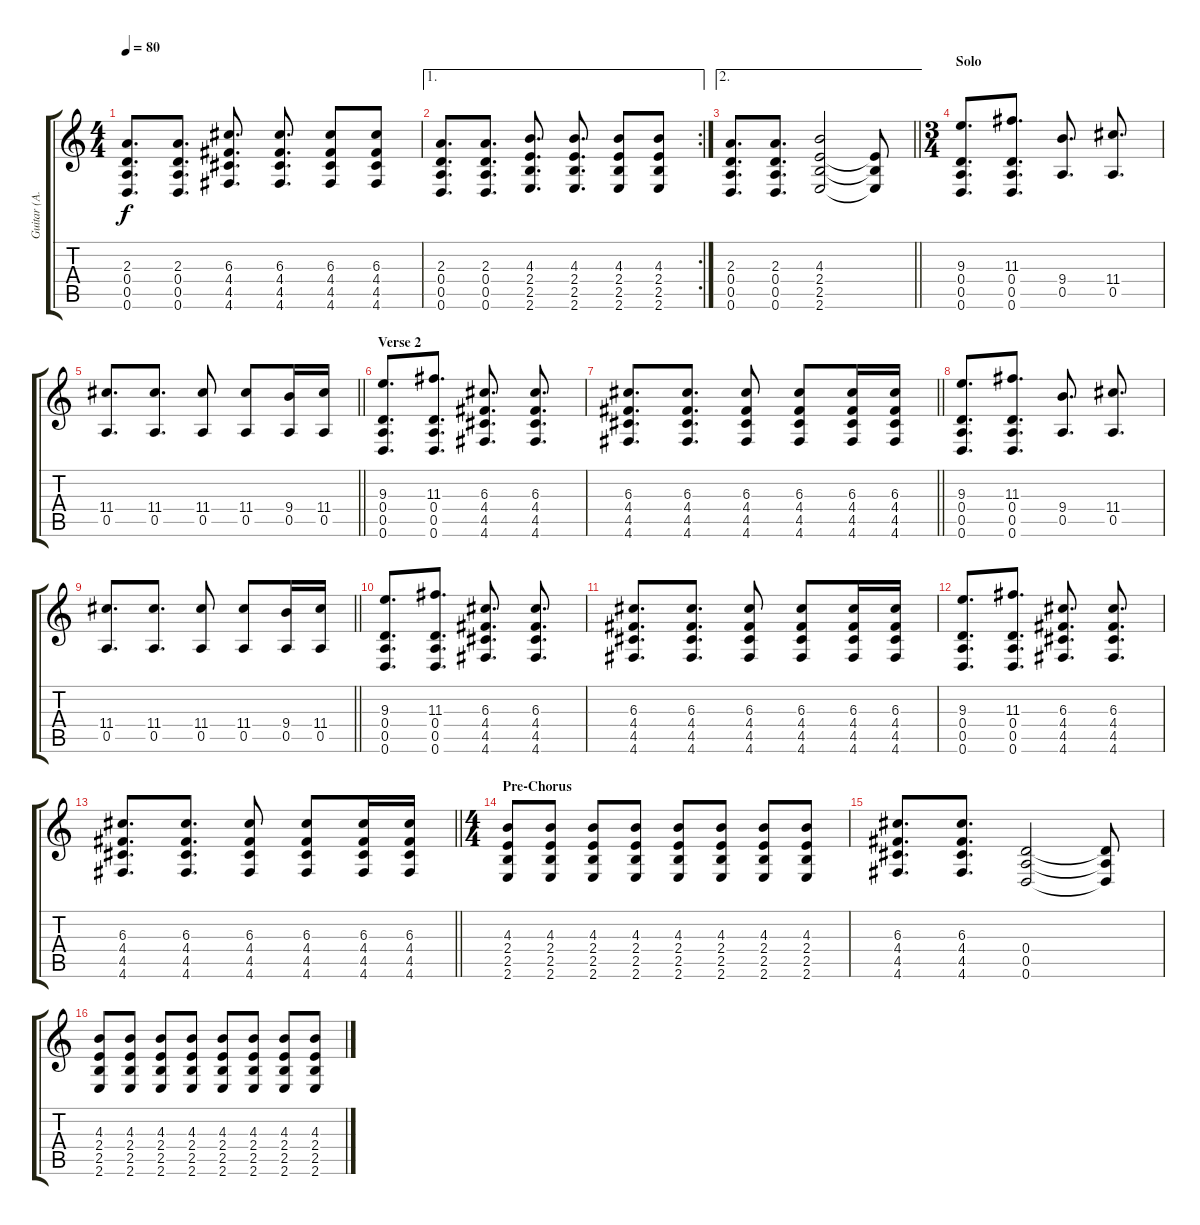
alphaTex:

\track ("Guitar (A. Gontier)" "Guitar (A.") {instrument electricguitarjazz}
\staff {score tabs}
\tuning (E4 B3 G3 D3 A2 D2) {hide}
\ts (4 4)
\tempo 80
\clef g2
\ks c
(2.3 0.4 0.5 0.6).8{d dy f} (2.3 0.4 0.5 0.6).8{d} (6.3 4.4 4.5 4.6).8{d} (6.3 4.4 4.5 4.6).8{d} (6.3 4.4 4.5 4.6).8 (6.3 4.4 4.5 4.6).8 |
\ae 1
\rc 2
(2.3 0.4 0.5 0.6).8{d} (2.3 0.4 0.5 0.6).8{d} (4.3 2.4 2.5 2.6).8{d} (4.3 2.4 2.5 2.6).8{d} (4.3 2.4 2.5 2.6).8 (4.3 2.4 2.5 2.6).8 |
\ae 2
\barLineRight lightlight
(2.3 0.4 0.5 0.6).8{d} (2.3 0.4 0.5 0.6).8{d} (4.3 2.4 2.5 2.6).2 (2.4{t} 2.5{t} 2.6{t}).8 |
\ts (3 4)
\section ("" "Solo")
(9.3 0.4 0.5 0.6).8{d} (11.3 0.4 0.5 0.6).8{d} (9.4 0.5).8{d} (11.4 0.5).8{d} |
\barLineRight lightlight
(11.4 0.5).8{d} (11.4 0.5).8{d} (11.4 0.5).8 (11.4 0.5).8 (9.4 0.5).16 (11.4 0.5).16 |
\section ("" "Verse 2")
(9.3 0.4 0.5 0.6).8{d} (11.3 0.4 0.5 0.6).8{d} (6.3 4.4 4.5 4.6).8{d} (6.3 4.4 4.5 4.6).8{d} |
\barLineRight lightlight
(6.3 4.4 4.5 4.6).8{d} (6.3 4.4 4.5 4.6).8{d} (6.3 4.4 4.5 4.6).8 (6.3 4.4 4.5 4.6).8 (6.3 4.4 4.5 4.6).16 (6.3 4.4 4.5 4.6).16 |
(9.3 0.4 0.5 0.6).8{d} (11.3 0.4 0.5 0.6).8{d} (9.4 0.5).8{d} (11.4 0.5).8{d} |
\barLineRight lightlight
(11.4 0.5).8{d} (11.4 0.5).8{d} (11.4 0.5).8 (11.4 0.5).8 (9.4 0.5).16 (11.4 0.5).16 |
(9.3 0.4 0.5 0.6).8{d} (11.3 0.4 0.5 0.6).8{d} (6.3 4.4 4.5 4.6).8{d} (6.3 4.4 4.5 4.6).8{d} |
(6.3 4.4 4.5 4.6).8{d} (6.3 4.4 4.5 4.6).8{d} (6.3 4.4 4.5 4.6).8 (6.3 4.4 4.5 4.6).8 (6.3 4.4 4.5 4.6).16 (6.3 4.4 4.5 4.6).16 |
(9.3 0.4 0.5 0.6).8{d} (11.3 0.4 0.5 0.6).8{d} (6.3 4.4 4.5 4.6).8{d} (6.3 4.4 4.5 4.6).8{d} |
\barLineRight lightlight
(6.3 4.4 4.5 4.6).8{d} (6.3 4.4 4.5 4.6).8{d} (6.3 4.4 4.5 4.6).8 (6.3 4.4 4.5 4.6).8 (6.3 4.4 4.5 4.6).16 (6.3 4.4 4.5 4.6).16 |
\ts (4 4)
\section ("" "Pre-Chorus")
(4.3 2.4 2.5 2.6).8{volume 12 instrument distortionguitar} (4.3 2.4 2.5 2.6).8 (4.3 2.4 2.5 2.6).8 (4.3 2.4 2.5 2.6).8 (4.3 2.4 2.5 2.6).8 (4.3 2.4 2.5 2.6).8 (4.3 2.4 2.5 2.6).8 (4.3 2.4 2.5 2.6).8 |
(6.3 4.4 4.5 4.6).8{d} (6.3 4.4 4.5 4.6).8{d} (0.4 0.5 0.6).2 (0.4{t} 0.5{t} 0.6{t}).8 |
(4.3 2.4 2.5 2.6).8 (4.3 2.4 2.5 2.6).8 (4.3 2.4 2.5 2.6).8 (4.3 2.4 2.5 2.6).8 (4.3 2.4 2.5 2.6).8 (4.3 2.4 2.5 2.6).8 (4.3 2.4 2.5 2.6).8 (4.3 2.4 2.5 2.6).8
